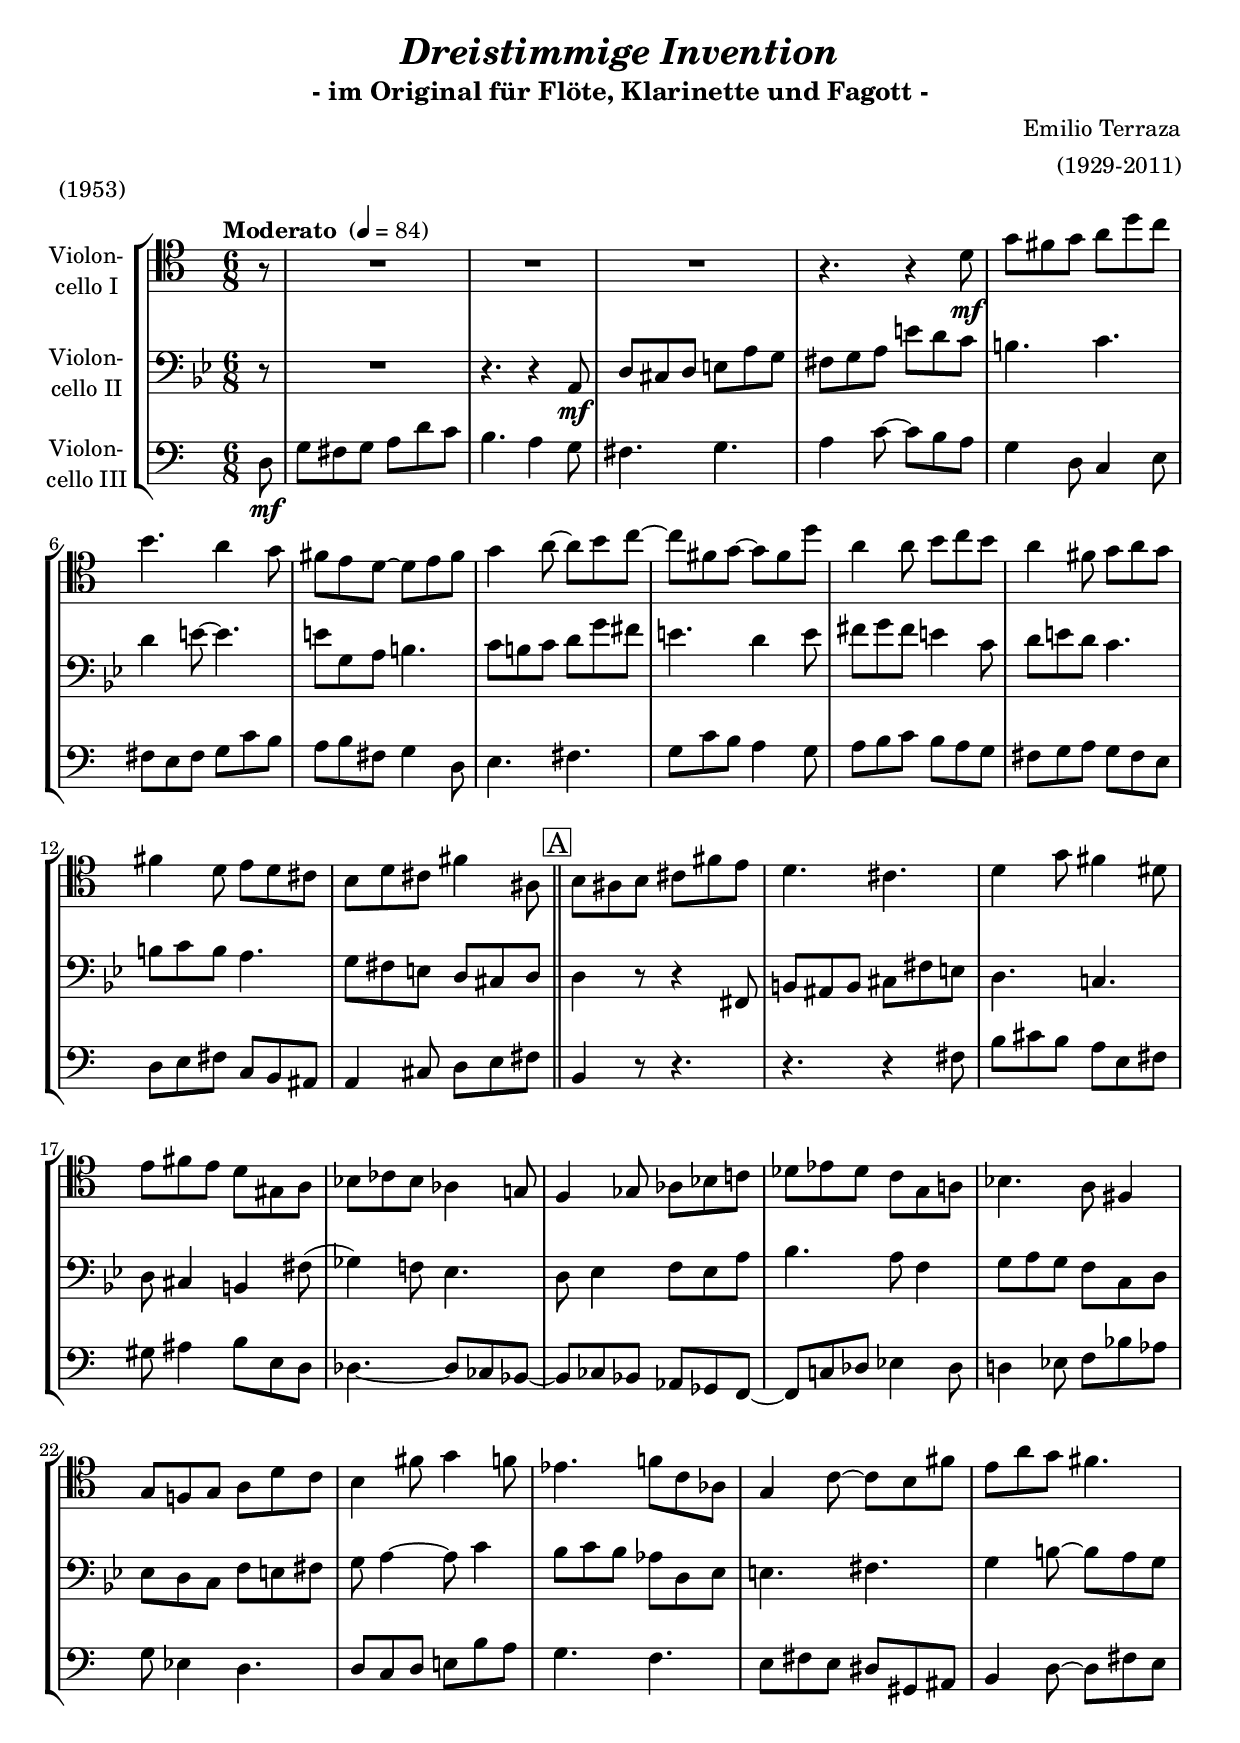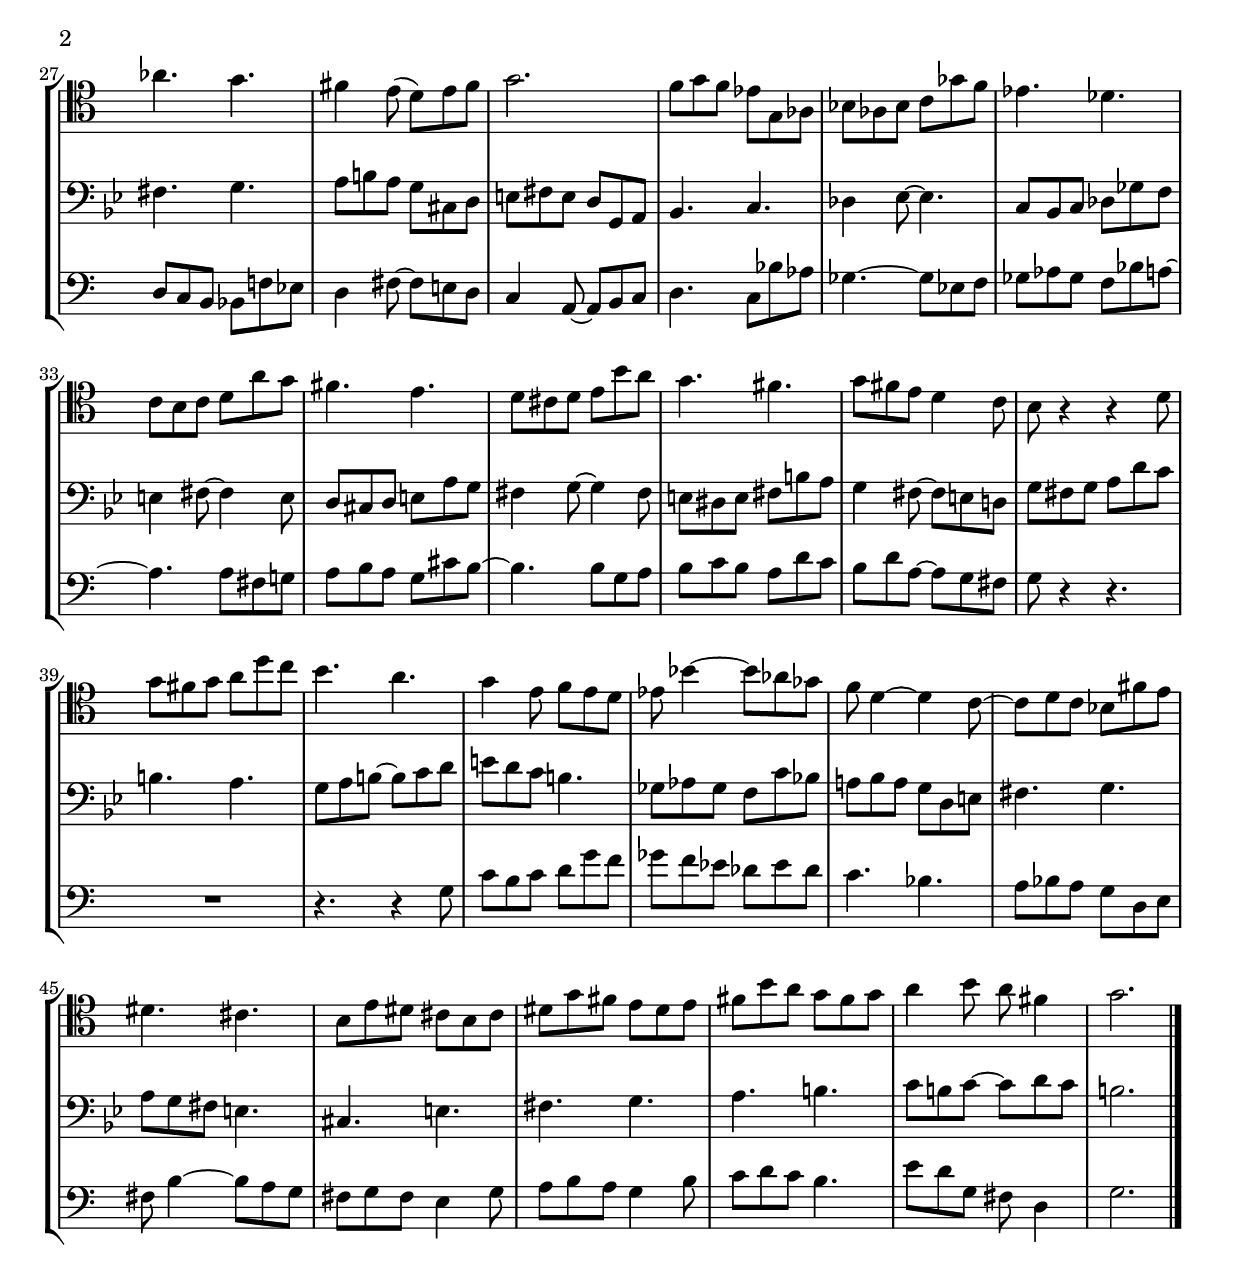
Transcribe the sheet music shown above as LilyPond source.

\version "2.14.2"
\include "deutsch.ly"

#(set-global-staff-size 20)

\header {
  title     = \markup \bold \italic "Dreistimmige Invention"
  subtitle  = "- im Original für Flöte, Klarinette und Fagott -"
  composer  = "Emilio Terraza"
  arranger  = "(1929-2011)"
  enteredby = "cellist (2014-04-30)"
  piece     = "(1953)"
}

voiceconsts = {
 \key c \major
 \clef "bass"
 %\numericTimeSignature
 \compressFullBarRests
 \time 6/8
 \tempo "Moderato " 4=84
}

mihi = "clarinet"
milo = "bassoon"

boxa = { \bar "||" \mark \markup \box "A" }

va = \relative c'' {
   \voiceconsts
   \clef "tenor"

   \partial 8 r8
   R2.*3
   r4. r4 d8\mf
   g fis g a d c
   h4. a4 g8
   fis e d~ d e fis
   g4 a8~ a h c~

   c fis, g~ g fis d'
   a4 a8 h c h
   a4 fis8 g a g
   fis4 d8 e d cis
   h d cis fis4 ais,8 \boxa

   h ais h cis fis e
   d4. cis
   d4 g8 fis4 dis8
   e fis e d gis, a
   b ces b as4 g!8
   f4 ges8 as b c!

   des es des c g a!
   b4. a8 fis4
   g8 f! g a d c
   h4 fis'8 g4 f8
   es4. f!8 c as
   g4 c8~ c h fis'

   e a g fis4.
   as g
   fis4 e8( d) e fis
   g2.
   f8 g f es g, as
   b as b c ges' f
   es4. des

   c8 h c d a' g
   fis4. e
   d8 cis d e h' a
   g4. fis
   g8 fis e d4 c8
   h r4 r d8

   g fis g a d c
   h4. a
   g4 e8 f e d
   es b'4~ b8 as ges
   f d4~ d c8~
   c d c b fis' e

   dis4. cis
   h8 e dis cis h cis
   dis g fis e dis e
   fis h a g fis g
   a4 h8 a fis4
   g2. \bar "|."
}

vb = \relative c' {
   \voiceconsts

   \partial 8 r8
   R2.
   r4. r4 h8\mf
   e dis e fis h a
   gis a h fis' e d
   cis4. d
   e4 fis8~ fis4.

   fis8 a, h cis4.
   d8 cis d e a gis
   fis4. e4 fis8
   gis a gis fis4 d8
   e fis e d4.
   cis8 d cis h4.

   a8 gis fis e dis e \boxa
   e4 r8 r4 gis,8
   cis his cis dis gis fis
   e4. d!
   e8 dis4 cis gis'8(
   as4) g!8 f4.

   e8 f4 g8 f h
   c4. h8 g4
   a8 h a g d e
   f e d g fis gis
   a8 h4~ h8 d4
   c8 d c b e, f

   fis4. gis
   a4 cis8~ cis h a
   gis4. a
   h8 cis h a dis, e
   fis gis fis e a, h
   c4. d
   es4 f8~ f4.

   d8 c d es as g
   fis4 gis8~ gis4 fis8
   e dis e fis h a
   gis4 a8~ a4 gis8
   fis eis fis gis cis h

   a4 gis8~ gis fis e!
   a gis a h e d
   cis4. h
   a8 h cis~ cis d e
   fis e d cis4.
   as8 b as g d' c!

   h! c h a e fis
   gis4. a
   h8 a gis fis4.
   dis fis

   gis a
   h cis
   d8 cis d~ d e d
   cis2. \bar "|."
}

vc = \relative c {
   \voiceconsts

   \partial 8 d8\mf
   g fis g a d c
   h4. a4 g8
   fis4. g
   a4 c8~ c h a
   g4 d8 c4 e8
   fis e fis g c h

   a h fis g4 d8
   e4. fis
   g8 c h a4 g8
   a h c h a g
   fis g a g fis e
   d e fis c h ais

   a4 cis8 d e fis \boxa
   h,4 r8 r4.
   r r4 fis'8
   h cis h a e fis
   gis ais4 h8 e, d
   des4.~ des8 ces b~

   b ces b as ges f~
   f c'! des es4 des8
   d!4 es8 f b as
   g es4 d4.
   d8 c d e! h' a
   g4. f

   e8 fis e dis gis, ais
   h4 d8~ d fis e
   d c h b f'! es
   d4 fis8~ fis e! d
   c4 a8~ a h c

   d4. c8 b' as
   ges4.~ ges8 es f
   ges as ges f b a~
   a4. a8 fis g!
   a h a g cis h~
   h4. h8 g a

   h c h a d c
   h d a~ a g fis
   g r4 r4.
   R2.
   r4. r4 g8
   c h c d g f

   ges f es des es des
   c4. b
   a8 b a g d e
   fis h4~ h8 a g

   fis g fis e4 g8
   a h a g4 h8
   c d c h4.
   e8 d g, fis d4
   g2. \bar "|."
}


music = \new StaffGroup <<
      \new Staff {
        \set Staff.midiInstrument = \milo
        \set Staff.instrumentName = \markup \center-column { "Violon-" "cello I" }
        \transpose c c, { \va }
      }

      \new Staff {
        \set Staff.midiInstrument = \milo
        \set Staff.instrumentName = \markup \center-column { "Violon-" "cello II" }
        \transpose d c, { \vb }
      }

      \new Staff {
        \set Staff.midiInstrument = \milo
        \set Staff.instrumentName = \markup \center-column { "Violon-" "cello III" }
        \transpose c c { \vc }
      }
>>

\book {
  \score {
   \music
    \layout {}
  }

  \score {
    \unfoldRepeats \music

    \midi {
      \context {
        \Score
      }
    }
  }
}
